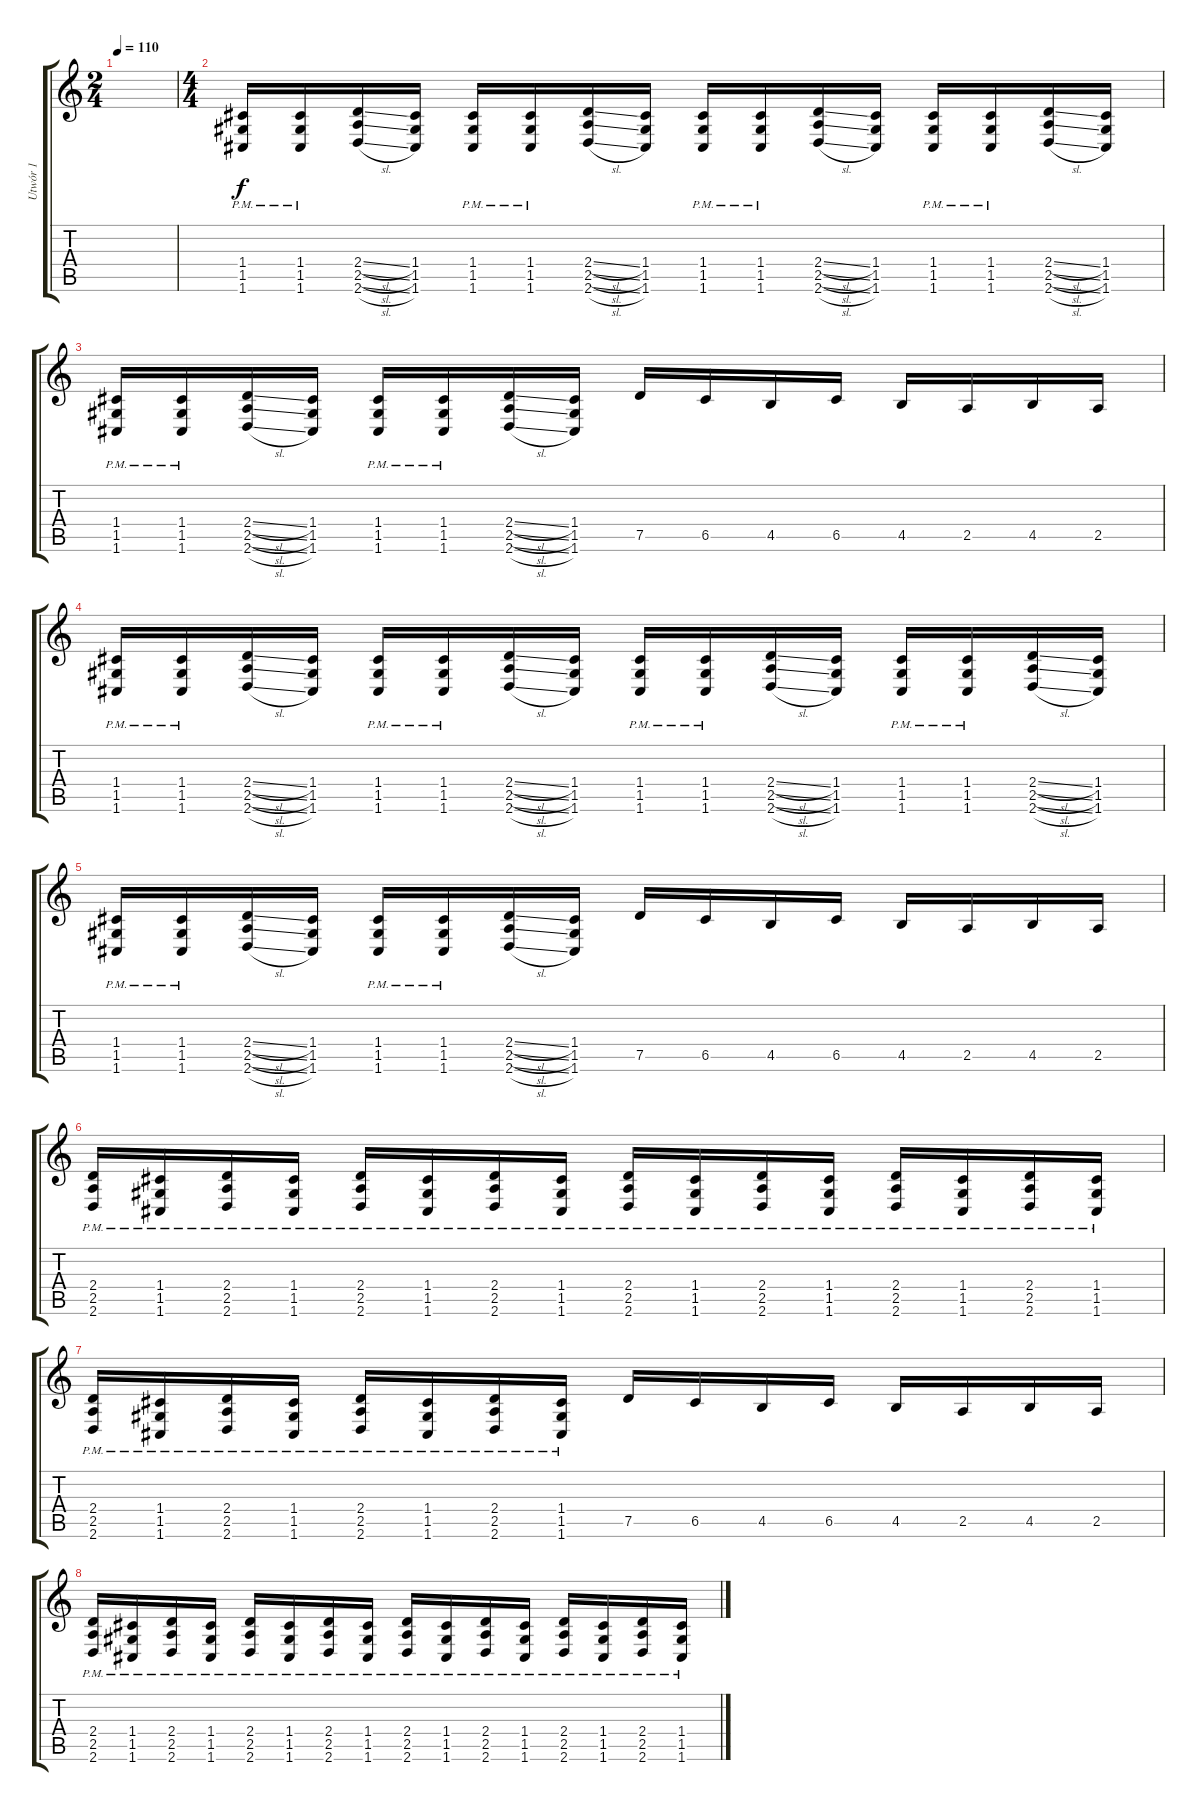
\track ("Utwór 1" "Utwór 1") {instrument distortionguitar}
\staff {score tabs}
\tuning (D4 A3 F3 C3 G2 C2) {hide}
\ts (2 4)
\tempo 110
\clef g2
\ks c
|
\ts (4 4)
(1.4{pm} 1.5{pm} 1.6{pm}).16 (1.4{pm} 1.5{pm} 1.6{pm}).16 (2.4{sl} 2.5{sl} 2.6{sl}).16 (1.4 1.5 1.6).16 (1.4{pm} 1.5{pm} 1.6{pm}).16 (1.4{pm} 1.5{pm} 1.6{pm}).16 (2.4{sl} 2.5{sl} 2.6{sl}).16 (1.4 1.5 1.6).16 (1.4{pm} 1.5{pm} 1.6{pm}).16 (1.4{pm} 1.5{pm} 1.6{pm}).16 (2.4{sl} 2.5{sl} 2.6{sl}).16 (1.4 1.5 1.6).16 (1.4{pm} 1.5{pm} 1.6{pm}).16 (1.4{pm} 1.5{pm} 1.6{pm}).16 (2.4{sl} 2.5{sl} 2.6{sl}).16 (1.4 1.5 1.6).16 |
(1.4{pm} 1.5{pm} 1.6{pm}).16 (1.4{pm} 1.5{pm} 1.6{pm}).16 (2.4{sl} 2.5{sl} 2.6{sl}).16 (1.4 1.5 1.6).16 (1.4{pm} 1.5{pm} 1.6{pm}).16 (1.4{pm} 1.5{pm} 1.6{pm}).16 (2.4{sl} 2.5{sl} 2.6{sl}).16 (1.4 1.5 1.6).16 7.5.16 6.5.16 4.5.16 6.5.16 4.5.16 2.5.16 4.5.16 2.5.16 |
(1.4{pm} 1.5{pm} 1.6{pm}).16 (1.4{pm} 1.5{pm} 1.6{pm}).16 (2.4{sl} 2.5{sl} 2.6{sl}).16 (1.4 1.5 1.6).16 (1.4{pm} 1.5{pm} 1.6{pm}).16 (1.4{pm} 1.5{pm} 1.6{pm}).16 (2.4{sl} 2.5{sl} 2.6{sl}).16 (1.4 1.5 1.6).16 (1.4{pm} 1.5{pm} 1.6{pm}).16 (1.4{pm} 1.5{pm} 1.6{pm}).16 (2.4{sl} 2.5{sl} 2.6{sl}).16 (1.4 1.5 1.6).16 (1.4{pm} 1.5{pm} 1.6{pm}).16 (1.4{pm} 1.5{pm} 1.6{pm}).16 (2.4{sl} 2.5{sl} 2.6{sl}).16 (1.4 1.5 1.6).16 |
(1.4{pm} 1.5{pm} 1.6{pm}).16 (1.4{pm} 1.5{pm} 1.6{pm}).16 (2.4{sl} 2.5{sl} 2.6{sl}).16 (1.4 1.5 1.6).16 (1.4{pm} 1.5{pm} 1.6{pm}).16 (1.4{pm} 1.5{pm} 1.6{pm}).16 (2.4{sl} 2.5{sl} 2.6{sl}).16 (1.4 1.5 1.6).16 7.5.16 6.5.16 4.5.16 6.5.16 4.5.16 2.5.16 4.5.16 2.5.16 |
(2.4{pm} 2.5{pm} 2.6{pm}).16 (1.4{pm} 1.5{pm} 1.6{pm}).16 (2.4{pm} 2.5{pm} 2.6{pm}).16 (1.4{pm} 1.5{pm} 1.6{pm}).16 (2.4{pm} 2.5{pm} 2.6{pm}).16 (1.4{pm} 1.5{pm} 1.6{pm}).16 (2.4{pm} 2.5{pm} 2.6{pm}).16 (1.4{pm} 1.5{pm} 1.6{pm}).16 (2.4{pm} 2.5{pm} 2.6{pm}).16 (1.4{pm} 1.5{pm} 1.6{pm}).16 (2.4{pm} 2.5{pm} 2.6{pm}).16 (1.4{pm} 1.5{pm} 1.6{pm}).16 (2.4{pm} 2.5{pm} 2.6{pm}).16 (1.4{pm} 1.5{pm} 1.6{pm}).16 (2.4{pm} 2.5{pm} 2.6{pm}).16 (1.4{pm} 1.5{pm} 1.6{pm}).16 |
(2.4{pm} 2.5{pm} 2.6{pm}).16 (1.4{pm} 1.5{pm} 1.6{pm}).16 (2.4{pm} 2.5{pm} 2.6{pm}).16 (1.4{pm} 1.5{pm} 1.6{pm}).16 (2.4{pm} 2.5{pm} 2.6{pm}).16 (1.4{pm} 1.5{pm} 1.6{pm}).16 (2.4{pm} 2.5{pm} 2.6{pm}).16 (1.4{pm} 1.5{pm} 1.6{pm}).16 7.5.16 6.5.16 4.5.16 6.5.16 4.5.16 2.5.16 4.5.16 2.5.16 |
(2.4{pm} 2.5{pm} 2.6{pm}).16 (1.4{pm} 1.5{pm} 1.6{pm}).16 (2.4{pm} 2.5{pm} 2.6{pm}).16 (1.4{pm} 1.5{pm} 1.6{pm}).16 (2.4{pm} 2.5{pm} 2.6{pm}).16 (1.4{pm} 1.5{pm} 1.6{pm}).16 (2.4{pm} 2.5{pm} 2.6{pm}).16 (1.4{pm} 1.5{pm} 1.6{pm}).16 (2.4{pm} 2.5{pm} 2.6{pm}).16 (1.4{pm} 1.5{pm} 1.6{pm}).16 (2.4{pm} 2.5{pm} 2.6{pm}).16 (1.4{pm} 1.5{pm} 1.6{pm}).16 (2.4{pm} 2.5{pm} 2.6{pm}).16 (1.4{pm} 1.5{pm} 1.6{pm}).16 (2.4{pm} 2.5{pm} 2.6{pm}).16 (1.4{pm} 1.5{pm} 1.6{pm}).16
